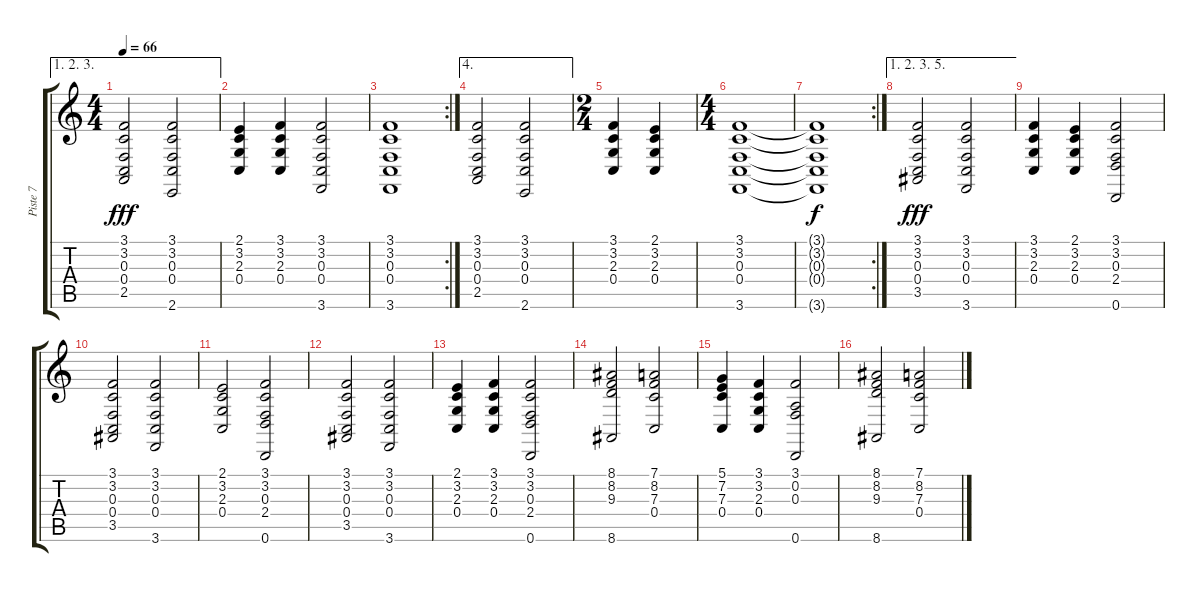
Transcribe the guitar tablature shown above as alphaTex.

\track ("Piste 7" "Piste 7") {instrument pad2warm}
\staff {score tabs}
\tuning (D4 A3 F3 C3 G2 D2) {hide}
\ae (1 2 3)
\ts (4 4)
\tempo 66
\clef g2
\ks c
(3.1 3.2 0.3 0.4 2.5).2{dy fff} (3.1 3.2 0.3 0.4 2.6).2 |
(2.1 3.2 2.3 0.4).4 (3.1 3.2 2.3 0.4).4 (3.1 3.2 0.3 0.4 3.6).2 |
\rc 2
(3.1 3.2 0.3 0.4 3.6).1 |
\ae 4
(3.1 3.2 0.3 0.4 2.5).2 (3.1 3.2 0.3 0.4 2.6).2 |
\ts (2 4)
(3.1 3.2 2.3 0.4).4 (2.1 3.2 2.3 0.4).4 |
\ts (4 4)
(3.1 3.2 0.3 0.4 3.6).1 |
\rc 2
(3.1{t} 3.2{t} 0.3{t} 0.4{t} 3.6{t}).1{dy f} |
\ae (1 2 3 5)
(3.1 3.2 0.3 0.4 3.5).2{dy fff} (3.1 3.2 0.3 0.4 3.6).2 |
(3.1 3.2 2.3 0.4).4 (2.1 3.2 2.3 0.4).4 (3.1 3.2 0.3 2.4 0.6).2 |
(3.1 3.2 0.3 0.4 3.5).2 (3.1 3.2 0.3 0.4 3.6).2 |
(2.1 3.2 2.3 0.4).2 (3.1 3.2 0.3 2.4 0.6).2 |
(3.1 3.2 0.3 0.4 3.5).2 (3.1 3.2 0.3 0.4 3.6).2 |
(2.1 3.2 2.3 0.4).4 (3.1 3.2 2.3 0.4).4 (3.1 3.2 0.3 2.4 0.6).2 |
(8.1 8.2 9.3 8.6).2 (7.1 8.2 7.3 0.4).2 |
(5.1 7.2 7.3 0.4).4 (3.1 3.2 2.3 0.4).4 (3.1 0.2 0.3 0.6).2 |
(8.1 8.2 9.3 8.6).2 (7.1 8.2 7.3 0.4).2
